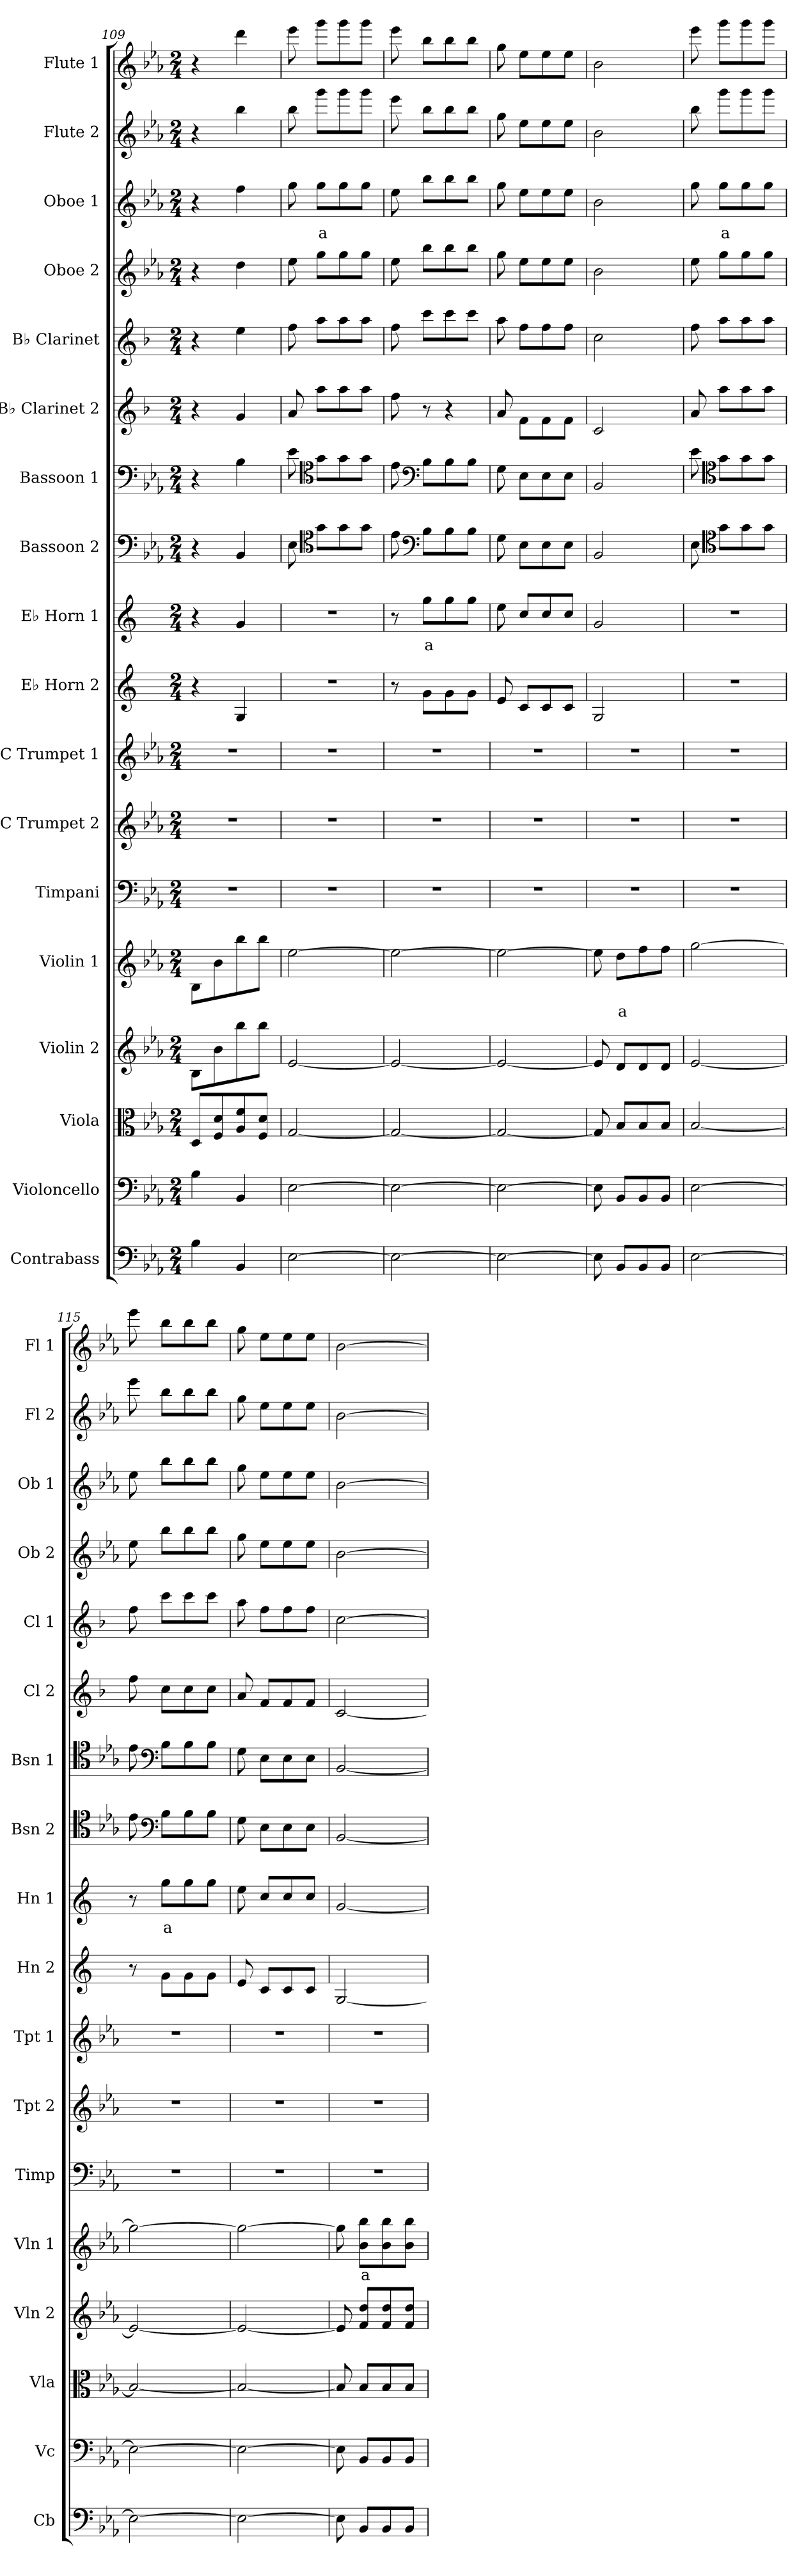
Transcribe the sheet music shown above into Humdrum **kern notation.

**kern	**kern	**kern	**kern	**kern	**text	**kern	**kern	**kern	**kern	**kern	**text	**kern	**kern	**kern	**kern	**kern	**kern	**text	**kern	**kern
*part18	*part17	*part16	*part15	*part14	*part14	*part13	*part12	*part11	*part10	*part9	*part9	*part8	*part7	*part6	*part5	*part4	*part3	*part3	*part2	*part1
*staff18	*staff17	*staff16	*staff15	*staff14	*staff14	*staff13	*staff12	*staff11	*staff10	*staff9	*staff9	*staff8	*staff7	*staff6	*staff5	*staff4	*staff3	*staff3	*staff2	*staff1
*I"Contrabass	*I"Violoncello	*I"Viola	*I"Violin 2	*I"Violin 1	*	*I"Timpani	*I"C Trumpet 2	*I"C Trumpet 1	*I"E♭ Horn 2	*I"E♭ Horn 1	*	*I"Bassoon 2	*I"Bassoon 1	*I"B♭ Clarinet 2	*I"B♭ Clarinet	*I"Oboe 2	*I"Oboe 1	*	*I"Flute 2	*I"Flute 1
*I'Cb	*I'Vc	*I'Vla	*I'Vln 2	*I'Vln 1	*	*I'Timp	*I'Tpt 2	*I'Tpt 1	*I'Hn 2	*I'Hn 1	*	*I'Bsn 2	*I'Bsn 1	*I'Cl 2	*I'Cl 1	*I'Ob 2	*I'Ob 1	*	*I'Fl 2	*I'Fl 1
*clefF4	*clefF4	*clefC3	*clefG2	*clefG2	*	*clefF4	*clefG2	*clefG2	*clefG2	*clefG2	*	*clefF4	*clefF4	*clefG2	*clefG2	*clefG2	*clefG2	*	*clefG2	*clefG2
*ITrd7c12	*	*	*	*	*	*	*	*	*ITrd5c9	*ITrd5c9	*	*	*	*ITrd1c2	*ITrd1c2	*	*	*	*	*
*k[b-e-a-]	*k[b-e-a-]	*k[b-e-a-]	*k[b-e-a-]	*k[b-e-a-]	*	*k[b-e-a-]	*k[b-e-a-]	*k[b-e-a-]	*k[b-e-a-]	*k[b-e-a-]	*	*k[b-e-a-]	*k[b-e-a-]	*k[b-e-a-]	*k[b-e-a-]	*k[b-e-a-]	*k[b-e-a-]	*	*k[b-e-a-]	*k[b-e-a-]
*M2/4	*M2/4	*M2/4	*M2/4	*M2/4	*	*M2/4	*M2/4	*M2/4	*M2/4	*M2/4	*	*M2/4	*M2/4	*M2/4	*M2/4	*M2/4	*M2/4	*	*M2/4	*M2/4
=109	=109	=109	=109	=109	=109	=109	=109	=109	=109	=109	=109	=109	=109	=109	=109	=109	=109	=109	=109	=109
4BB-\	4B-\	8D/L	8B-\L	8B-\L	.	2r	2r	2r	4r	4r	.	4r	4r	4r	4r	4r	4r	.	4r	4r
.	.	8F/ 8d/	8b-\	8b-\	.	.	.	.	.	.	.	.	.	.	.	.	.	.	.	.
4BBB-/	4BB-/	8A-/ 8f/	8bb-\	8bb-\	.	.	.	.	4BB-/	4B-/	.	4BB-/	4B-\	4f/	4dd\	4dd\	4ff\	.	4bb-\	4ddd\
.	.	8F/ 8d/J	8bb-\J	8bb-\J	.	.	.	.	.	.	.	.	.	.	.	.	.	.	.	.
=110	=110	=110	=110	=110	=110	=110	=110	=110	=110	=110	=110	=110	=110	=110	=110	=110	=110	=110	=110	=110
[2EE-\	[2E-\	[2G/	[2e-/	[2ee-\	.	2r	2r	2r	2r	2r	.	8E-\	8e-\	8g/	8ee-\	8ee-\	8gg\	.	8bb-\	8eee-\
*	*	*	*	*	*	*	*	*	*	*	*	*clefC4	*clefC4	*	*	*	*	*	*	*
!	!	!	!	!	!	!	!	!	!	!	!	!	!	!	!	!	!	!LO:LY:b:color=#FF0000	!	!
.	.	.	.	.	.	.	.	.	.	.	.	8g\L	8g\L	8gg\L	8gg\L	8gg\L	8gg\L	a	8ggg\L	8ggg\L
.	.	.	.	.	.	.	.	.	.	.	.	8g\	8g\	8gg\	8gg\	8gg\	8gg\	.	8ggg\	8ggg\
.	.	.	.	.	.	.	.	.	.	.	.	8g\J	8g\J	8gg\J	8gg\J	8gg\J	8gg\J	.	8ggg\J	8ggg\J
=111	=111	=111	=111	=111	=111	=111	=111	=111	=111	=111	=111	=111	=111	=111	=111	=111	=111	=111	=111	=111
2EE-\_	2E-\_	2G/_	2e-/_	2ee-\_	.	2r	2r	2r	8r	8r	.	8e-\	8e-\	8ee-\	8ee-\	8ee-\	8ee-\	.	8eee-\	8eee-\
*	*	*	*	*	*	*	*	*	*	*	*	*clefF4	*clefF4	*	*	*	*	*	*	*
!	!	!	!	!	!	!	!	!	!	!	!LO:LY:b:color=#FF0000	!	!	!	!	!	!	!	!	!
.	.	.	.	.	.	.	.	.	8B-\L	8b-\L	a	8B-\L	8B-\L	8r	8bb-\L	8bb-\L	8bb-\L	.	8bb-\L	8bb-\L
.	.	.	.	.	.	.	.	.	8B-\	8b-\	.	8B-\	8B-\	4r	8bb-\	8bb-\	8bb-\	.	8bb-\	8bb-\
.	.	.	.	.	.	.	.	.	8B-\J	8b-\J	.	8B-\J	8B-\J	.	8bb-\J	8bb-\J	8bb-\J	.	8bb-\J	8bb-\J
=112	=112	=112	=112	=112	=112	=112	=112	=112	=112	=112	=112	=112	=112	=112	=112	=112	=112	=112	=112	=112
2EE-\_	2E-\_	2G/_	2e-/_	2ee-\_	.	2r	2r	2r	8G/	8g\	.	8G\	8G\	8g/	8gg\	8gg\	8gg\	.	8gg\	8gg\
.	.	.	.	.	.	.	.	.	8E-/L	8e-/L	.	8E-\L	8E-\L	8e-\L	8ee-\L	8ee-\L	8ee-\L	.	8ee-\L	8ee-\L
.	.	.	.	.	.	.	.	.	8E-/	8e-/	.	8E-\	8E-\	8e-\	8ee-\	8ee-\	8ee-\	.	8ee-\	8ee-\
.	.	.	.	.	.	.	.	.	8E-/J	8e-/J	.	8E-\J	8E-\J	8e-\J	8ee-\J	8ee-\J	8ee-\J	.	8ee-\J	8ee-\J
=113	=113	=113	=113	=113	=113	=113	=113	=113	=113	=113	=113	=113	=113	=113	=113	=113	=113	=113	=113	=113
8EE-\]	8E-\]	8G/]	8e-/]	8ee-\]	.	2r	2r	2r	2BB-/	2B-/	.	2BB-/	2BB-/	2B-/	2b-\	2b-\	2b-\	.	2b-\	2b-\
!	!	!	!	!	!LO:LY:b:color=#FF0000	!	!	!	!	!	!	!	!	!	!	!	!	!	!	!
8BBB-/L	8BB-/L	8B-/L	8d/L	8dd\L	a	.	.	.	.	.	.	.	.	.	.	.	.	.	.	.
8BBB-/	8BB-/	8B-/	8d/	8ff\	.	.	.	.	.	.	.	.	.	.	.	.	.	.	.	.
8BBB-/J	8BB-/J	8B-/J	8d/J	8ff\J	.	.	.	.	.	.	.	.	.	.	.	.	.	.	.	.
!!LO:PB:g=z
=114	=114	=114	=114	=114	=114	=114	=114	=114	=114	=114	=114	=114	=114	=114	=114	=114	=114	=114	=114	=114
[2EE-\	[2E-\	[2B-/	[2e-/	[2gg\	.	2r	2r	2r	2r	2r	.	8E-\	8e-\	8g/	8ee-\	8ee-\	8gg\	.	8bb-\	8eee-\
*	*	*	*	*	*	*	*	*	*	*	*	*clefC4	*clefC4	*	*	*	*	*	*	*
!	!	!	!	!	!	!	!	!	!	!	!	!	!	!	!	!	!	!LO:LY:b:color=#FF0000	!	!
.	.	.	.	.	.	.	.	.	.	.	.	8g\L	8g\L	8gg\L	8gg\L	8gg\L	8gg\L	a	8ggg\L	8ggg\L
.	.	.	.	.	.	.	.	.	.	.	.	8g\	8g\	8gg\	8gg\	8gg\	8gg\	.	8ggg\	8ggg\
.	.	.	.	.	.	.	.	.	.	.	.	8g\J	8g\J	8gg\J	8gg\J	8gg\J	8gg\J	.	8ggg\J	8ggg\J
=115	=115	=115	=115	=115	=115	=115	=115	=115	=115	=115	=115	=115	=115	=115	=115	=115	=115	=115	=115	=115
2EE-\_	2E-\_	2B-/_	2e-/_	2gg\_	.	2r	2r	2r	8r	8r	.	8e-\	8e-\	8ee-\	8ee-\	8ee-\	8ee-\	.	8eee-\	8eee-\
*	*	*	*	*	*	*	*	*	*	*	*	*clefF4	*clefF4	*	*	*	*	*	*	*
!	!	!	!	!	!	!	!	!	!	!	!LO:LY:b:color=#FF0000	!	!	!	!	!	!	!	!	!
.	.	.	.	.	.	.	.	.	8B-\L	8b-\L	a	8B-\L	8B-\L	8b-\L	8bb-\L	8bb-\L	8bb-\L	.	8bb-\L	8bb-\L
.	.	.	.	.	.	.	.	.	8B-\	8b-\	.	8B-\	8B-\	8b-\	8bb-\	8bb-\	8bb-\	.	8bb-\	8bb-\
.	.	.	.	.	.	.	.	.	8B-\J	8b-\J	.	8B-\J	8B-\J	8b-\J	8bb-\J	8bb-\J	8bb-\J	.	8bb-\J	8bb-\J
=116	=116	=116	=116	=116	=116	=116	=116	=116	=116	=116	=116	=116	=116	=116	=116	=116	=116	=116	=116	=116
2EE-\_	2E-\_	2B-/_	2e-/_	2gg\_	.	2r	2r	2r	8G/	8g\	.	8G\	8G\	8g/	8gg\	8gg\	8gg\	.	8gg\	8gg\
.	.	.	.	.	.	.	.	.	8E-/L	8e-/L	.	8E-\L	8E-\L	8e-/L	8ee-\L	8ee-\L	8ee-\L	.	8ee-\L	8ee-\L
.	.	.	.	.	.	.	.	.	8E-/	8e-/	.	8E-\	8E-\	8e-/	8ee-\	8ee-\	8ee-\	.	8ee-\	8ee-\
.	.	.	.	.	.	.	.	.	8E-/J	8e-/J	.	8E-\J	8E-\J	8e-/J	8ee-\J	8ee-\J	8ee-\J	.	8ee-\J	8ee-\J
=117	=117	=117	=117	=117	=117	=117	=117	=117	=117	=117	=117	=117	=117	=117	=117	=117	=117	=117	=117	=117
8EE-\]	8E-\]	8B-/]	8e-/]	8gg\]	.	2r	2r	2r	[2BB-/	[2B-/	.	[2BB-/	[2BB-/	[2B-/	[2b-\	[2b-\	[2b-\	.	[2b-\	[2b-\
!	!	!	!	!	!LO:LY:b:color=#FF0000	!	!	!	!	!	!	!	!	!	!	!	!	!	!	!
8BBB-/L	8BB-/L	8B-/L	8f/ 8dd/L	8b-\ 8bb-\L	a	.	.	.	.	.	.	.	.	.	.	.	.	.	.	.
8BBB-/	8BB-/	8B-/	8f/ 8dd/	8b-\ 8bb-\	.	.	.	.	.	.	.	.	.	.	.	.	.	.	.	.
8BBB-/J	8BB-/J	8B-/J	8f/ 8dd/J	8b-\ 8bb-\J	.	.	.	.	.	.	.	.	.	.	.	.	.	.	.	.
=	=	=	=	=	=	=	=	=	=	=	=	=	=	=	=	=	=	=	=	=
*-	*-	*-	*-	*-	*-	*-	*-	*-	*-	*-	*-	*-	*-	*-	*-	*-	*-	*-	*-	*-
